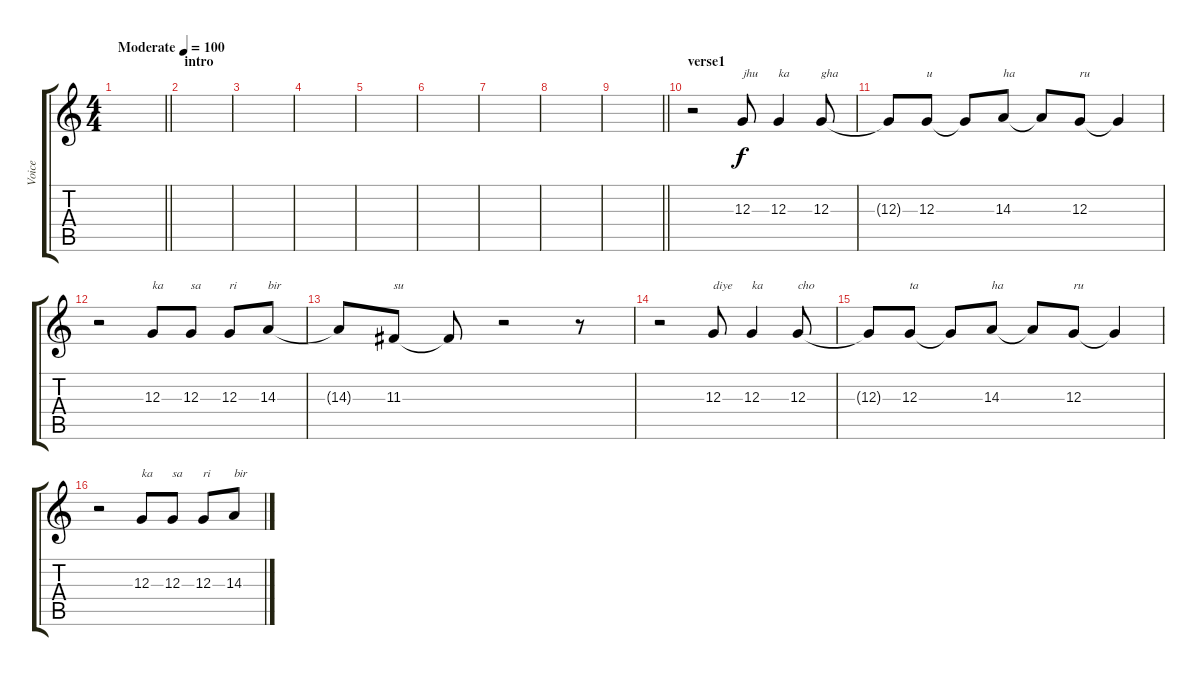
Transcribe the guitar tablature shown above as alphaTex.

\track ("Voice" "Voice") {instrument lead2sawtooth}
\staff {score tabs}
\tuning (E4 B3 G3 D3 A2 E2) {hide}
\ts (4 4)
\tempo (100 "Moderate")
\clef g2
\barLineRight lightlight
\ks c
|
\section ("" "intro")
|
|
|
|
|
|
|
\barLineRight lightlight
|
\section ("" "verse1")
r.2 12.3.8{txt "jhu"} 12.3.4{txt "ka"} 12.3.8{txt "gha"} |
12.3{t}.8 12.3.8{txt "u"} 12.3{t}.8 14.3.8{txt "ha"} 14.3{t}.8 12.3.8{txt "ru"} 12.3{t}.4 |
r.2 12.3.8{txt "ka"} 12.3.8{txt "sa"} 12.3.8{txt "ri"} 14.3.8{txt "bir"} |
14.3{t}.8 11.3.8{txt "su"} 11.3{t}.8 r.2 r.8 |
r.2 12.3.8{txt "diye"} 12.3.4{txt "ka"} 12.3.8{txt "cho"} |
12.3{t}.8 12.3.8{txt "ta"} 12.3{t}.8 14.3.8{txt "ha"} 14.3{t}.8 12.3.8{txt "ru"} 12.3{t}.4 |
r.2 12.3.8{txt "ka"} 12.3.8{txt "sa"} 12.3.8{txt "ri"} 14.3.8{txt "bir"}
